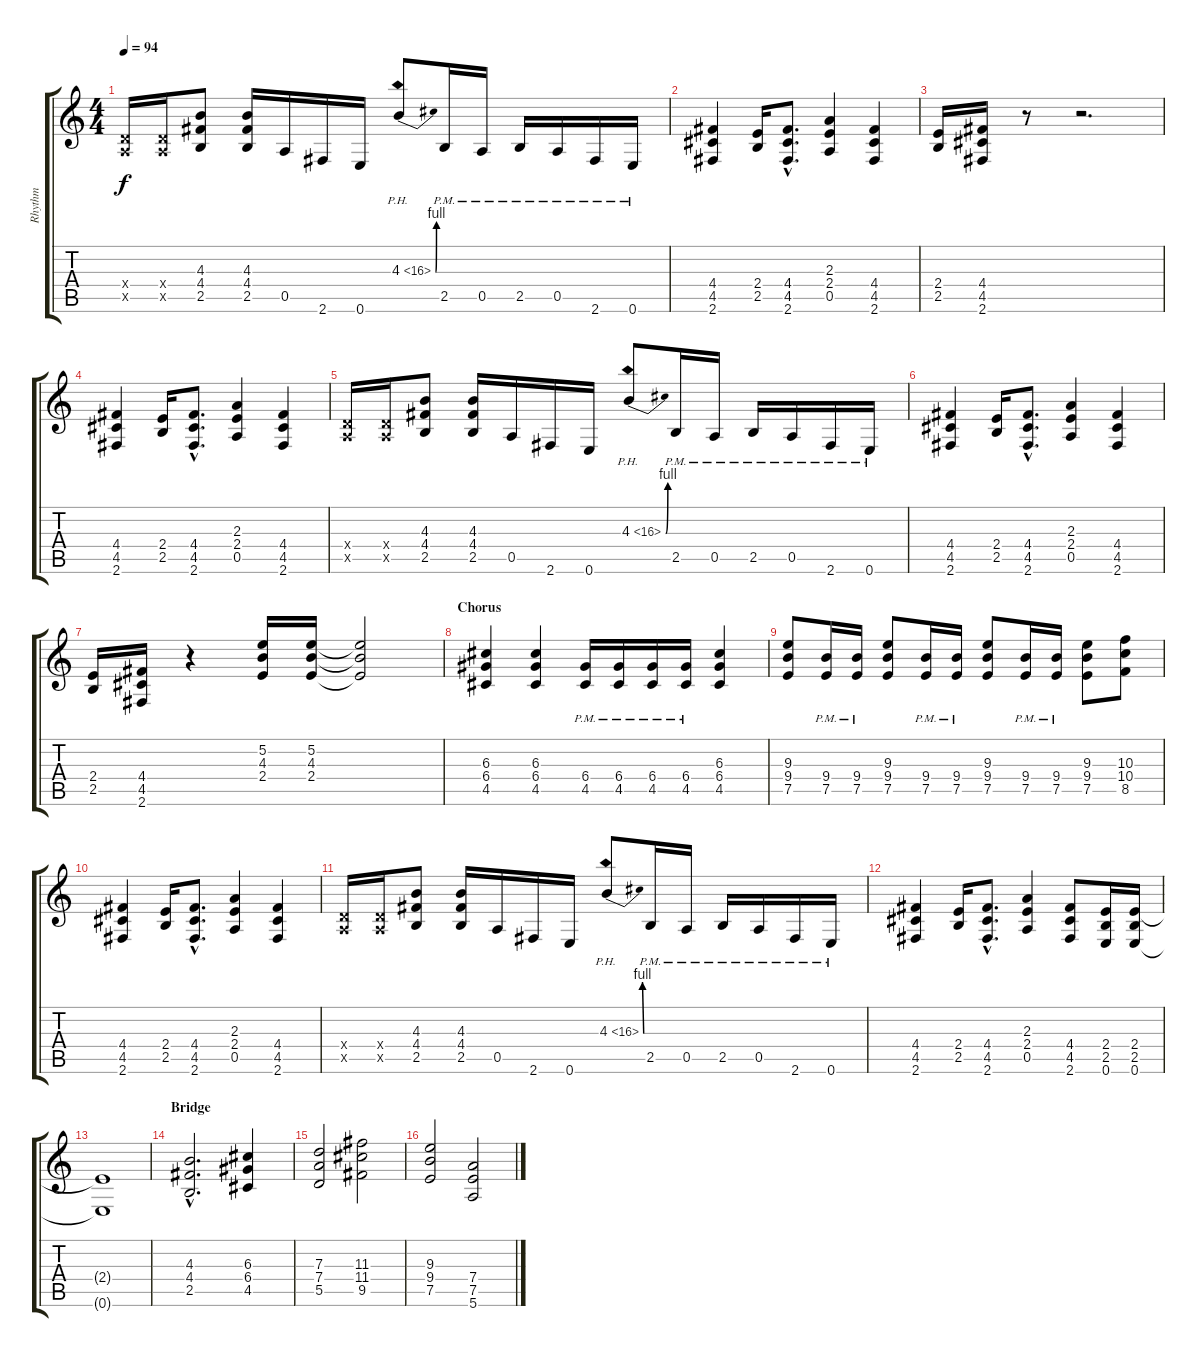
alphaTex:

\track ("Rhythm" "Rhythm") {instrument overdrivenguitar}
\staff {score tabs}
\tuning (E4 B3 G3 D3 A2 E2) {hide}
\ts (4 4)
\tempo 94
\clef g2
\ks c
(0.4{x} 0.5{x}).16{dy f} (0.4{x} 0.5{x}).16 (4.3 4.4 2.5).8 (4.3 4.4 2.5).16 0.5.16 2.6.16 0.6.16 4.3{be (bend 0 0 60 4) ph 12}.8 2.5{pm}.16 0.5{pm}.16 2.5{pm}.16 0.5{pm}.16 2.6{pm}.16 0.6{pm}.16 |
(4.4 4.5 2.6).4 (2.4 2.5).16 (4.4{hac} 4.5{hac} 2.6{hac}).8{d} (2.3 2.4 0.5).4 (4.4 4.5 2.6).4 |
(2.4 2.5).16 (4.4 4.5 2.6).16 r.8 r.2{d} |
(4.4 4.5 2.6).4 (2.4 2.5).16 (4.4{hac} 4.5{hac} 2.6{hac}).8{d} (2.3 2.4 0.5).4 (4.4 4.5 2.6).4 |
(0.4{x} 0.5{x}).16 (0.4{x} 0.5{x}).16 (4.3 4.4 2.5).8 (4.3 4.4 2.5).16 0.5.16 2.6.16 0.6.16 4.3{be (bend 0 0 60 4) ph 12}.8 2.5{pm}.16 0.5{pm}.16 2.5{pm}.16 0.5{pm}.16 2.6{pm}.16 0.6{pm}.16 |
(4.4 4.5 2.6).4 (2.4 2.5).16 (4.4{hac} 4.5{hac} 2.6{hac}).8{d} (2.3 2.4 0.5).4 (4.4 4.5 2.6).4 |
(2.4 2.5).16 (4.4 4.5 2.6).16 r.4 (5.2 4.3 2.4).16 (5.2 4.3 2.4).16 (5.2{t} 4.3{t} 2.4{t}).2 |
\section ("" "Chorus")
(6.3 6.4 4.5).4 (6.3 6.4 4.5).4 (6.4{pm} 4.5{pm}).16 (6.4{pm} 4.5{pm}).16 (6.4{pm} 4.5{pm}).16 (6.4{pm} 4.5{pm}).16 (6.3 6.4 4.5).4 |
(9.3 9.4 7.5).8 (9.4{pm} 7.5{pm}).16 (9.4{pm} 7.5{pm}).16 (9.3 9.4 7.5).8 (9.4{pm} 7.5{pm}).16 (9.4{pm} 7.5{pm}).16 (9.3 9.4 7.5).8 (9.4{pm} 7.5{pm}).16 (9.4{pm} 7.5{pm}).16 (9.3 9.4 7.5).8 (10.3 10.4 8.5).8 |
(4.4 4.5 2.6).4 (2.4 2.5).16 (4.4{hac} 4.5{hac} 2.6{hac}).8{d} (2.3 2.4 0.5).4 (4.4 4.5 2.6).4 |
(0.4{x} 0.5{x}).16 (0.4{x} 0.5{x}).16 (4.3 4.4 2.5).8 (4.3 4.4 2.5).16 0.5.16 2.6.16 0.6.16 4.3{be (bend 0 0 60 4) ph 12}.8 2.5{pm}.16 0.5{pm}.16 2.5{pm}.16 0.5{pm}.16 2.6{pm}.16 0.6{pm}.16 |
(4.4 4.5 2.6).4 (2.4 2.5).16 (4.4{hac} 4.5{hac} 2.6{hac}).8{d} (2.3 2.4 0.5).4 (4.4 4.5 2.6).8 (2.4 2.5 0.6).16 (2.4 2.5 0.6).16 |
(2.4{t} 0.6{t}).1 |
\section ("" "Bridge")
(4.3{hac} 4.4{hac} 2.5{hac}).2{d} (6.3 6.4 4.5).4 |
(7.3 7.4 5.5).2 (11.3 11.4 9.5).2 |
(9.3 9.4 7.5).2 (7.4 7.5 5.6).2
